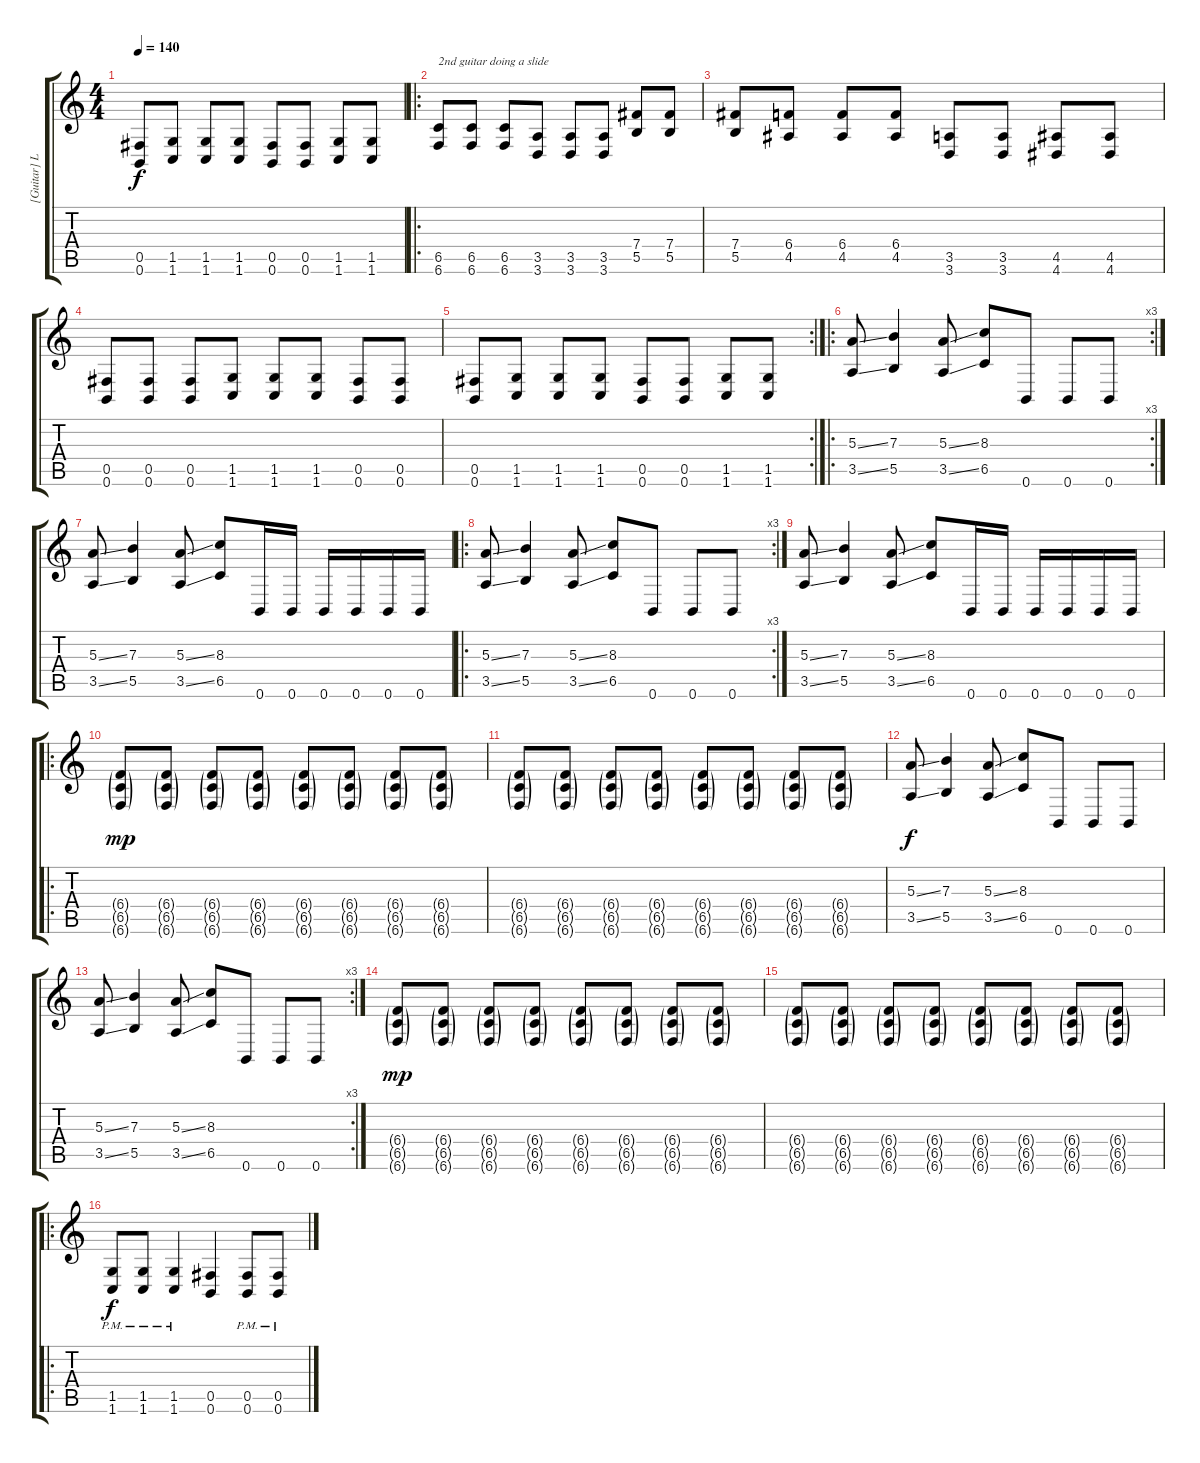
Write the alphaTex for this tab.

\track ("[Guitar] Logan Mader" "[Guitar] L") {instrument distortionguitar}
\staff {score tabs}
\tuning (Db4 Ab3 E3 B2 Gb2 B1) {hide}
\ts (4 4)
\tempo 140
\clef g2
\ks c
(0.5 0.6).8{dy f} (1.5 1.6).8 (1.5 1.6).8 (1.5 1.6).8 (0.5 0.6).8 (0.5 0.6).8 (1.5 1.6).8 (1.5 1.6).8 |
\ro
(6.5 6.6).8{txt "2nd guitar doing a slide"} (6.5 6.6).8 (6.5 6.6).8 (3.5 3.6).8 (3.5 3.6).8 (3.5 3.6).8 (7.4 5.5).8 (7.4 5.5).8 |
(7.4 5.5).8 (6.4 4.5).8 (6.4 4.5).8 (6.4 4.5).8 (3.5 3.6).8 (3.5 3.6).8 (4.5 4.6).8 (4.5 4.6).8 |
(0.5 0.6).8 (0.5 0.6).8 (0.5 0.6).8 (1.5 1.6).8 (1.5 1.6).8 (1.5 1.6).8 (0.5 0.6).8 (0.5 0.6).8 |
\rc 2
(0.5 0.6).8 (1.5 1.6).8 (1.5 1.6).8 (1.5 1.6).8 (0.5 0.6).8 (0.5 0.6).8 (1.5 1.6).8 (1.5 1.6).8 |
\ro
\rc 3
(5.3{ss} 3.5{ss}).8 (7.3 5.5).4 (5.3{ss} 3.5{ss}).8 (8.3 6.5).8 0.6.8 0.6.8 0.6.8 |
(5.3{ss} 3.5{ss}).8 (7.3 5.5).4 (5.3{ss} 3.5{ss}).8 (8.3 6.5).8 0.6.16 0.6.16 0.6.16 0.6.16 0.6.16 0.6.16 |
\ro
\rc 3
(5.3{ss} 3.5{ss}).8 (7.3 5.5).4 (5.3{ss} 3.5{ss}).8 (8.3 6.5).8 0.6.8 0.6.8 0.6.8 |
(5.3{ss} 3.5{ss}).8 (7.3 5.5).4 (5.3{ss} 3.5{ss}).8 (8.3 6.5).8 0.6.16 0.6.16 0.6.16 0.6.16 0.6.16 0.6.16 |
\ro
(6.4{g} 6.5{g} 6.6{g}).8{dy mp} (6.4{g} 6.5{g} 6.6{g}).8 (6.4{g} 6.5{g} 6.6{g}).8 (6.4{g} 6.5{g} 6.6{g}).8 (6.4{g} 6.5{g} 6.6{g}).8 (6.4{g} 6.5{g} 6.6{g}).8 (6.4{g} 6.5{g} 6.6{g}).8 (6.4{g} 6.5{g} 6.6{g}).8 |
(6.4{g} 6.5{g} 6.6{g}).8 (6.4{g} 6.5{g} 6.6{g}).8 (6.4{g} 6.5{g} 6.6{g}).8 (6.4{g} 6.5{g} 6.6{g}).8 (6.4{g} 6.5{g} 6.6{g}).8 (6.4{g} 6.5{g} 6.6{g}).8 (6.4{g} 6.5{g} 6.6{g}).8 (6.4{g} 6.5{g} 6.6{g}).8 |
(5.3{ss} 3.5{ss}).8{dy f} (7.3 5.5).4 (5.3{ss} 3.5{ss}).8 (8.3 6.5).8 0.6.8 0.6.8 0.6.8 |
\rc 3
(5.3{ss} 3.5{ss}).8 (7.3 5.5).4 (5.3{ss} 3.5{ss}).8 (8.3 6.5).8 0.6.8 0.6.8 0.6.8 |
(6.4{g} 6.5{g} 6.6{g}).8{dy mp} (6.4{g} 6.5{g} 6.6{g}).8 (6.4{g} 6.5{g} 6.6{g}).8 (6.4{g} 6.5{g} 6.6{g}).8 (6.4{g} 6.5{g} 6.6{g}).8 (6.4{g} 6.5{g} 6.6{g}).8 (6.4{g} 6.5{g} 6.6{g}).8 (6.4{g} 6.5{g} 6.6{g}).8 |
(6.4{g} 6.5{g} 6.6{g}).8 (6.4{g} 6.5{g} 6.6{g}).8 (6.4{g} 6.5{g} 6.6{g}).8 (6.4{g} 6.5{g} 6.6{g}).8 (6.4{g} 6.5{g} 6.6{g}).8 (6.4{g} 6.5{g} 6.6{g}).8 (6.4{g} 6.5{g} 6.6{g}).8 (6.4{g} 6.5{g} 6.6{g}).8 |
\ro
(1.5{pm} 1.6{pm}).8{dy f} (1.5{pm} 1.6{pm}).8 (1.5{pm} 1.6{pm}).4 (0.5 0.6).4 (0.5{pm} 0.6{pm}).8 (0.5{pm} 0.6{pm}).8
